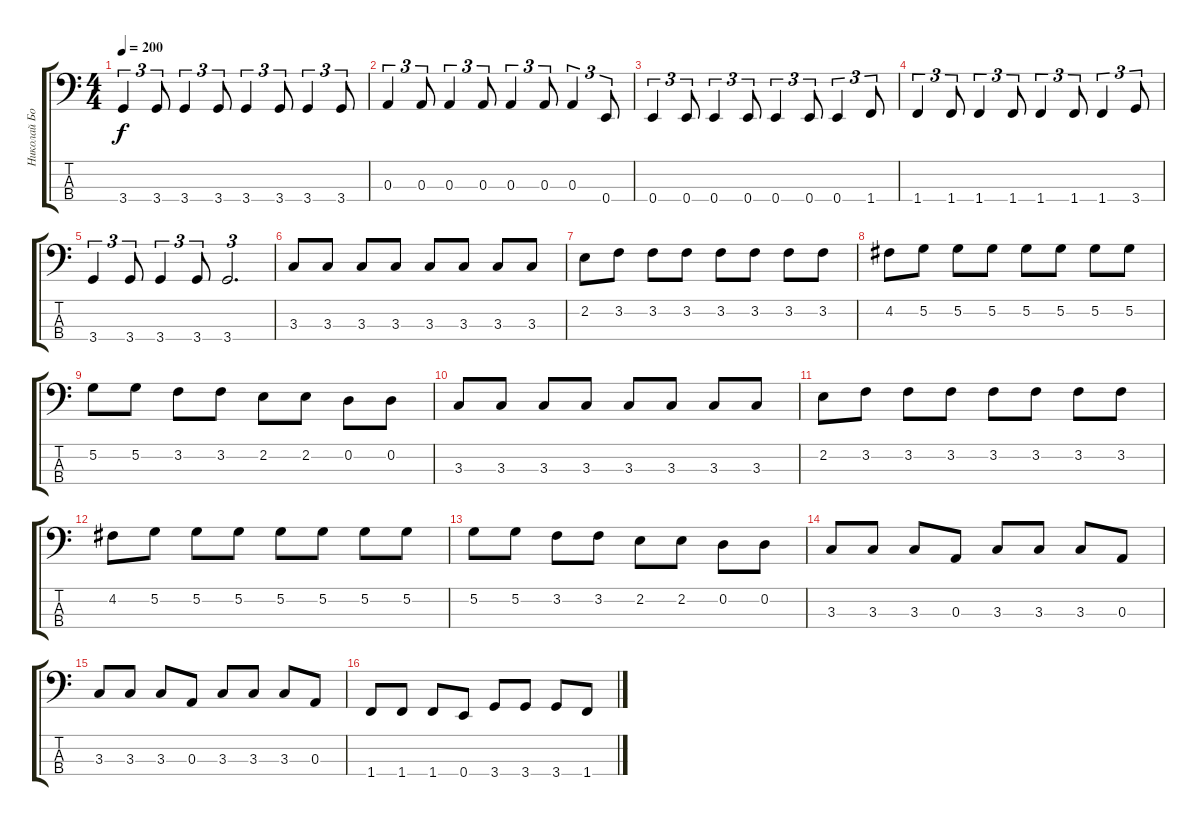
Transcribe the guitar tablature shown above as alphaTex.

\track ("Николай Богданов" "Николай Бо") {instrument electricbassfinger}
\staff {score tabs}
\tuning (G2 D2 A1 E1) {hide}
\ts (4 4)
\tempo 200
\clef f4
\ks c
3.4.4{tu (3 2) dy f} 3.4.8{tu (3 2)} 3.4.4{tu (3 2)} 3.4.8{tu (3 2)} 3.4.4{tu (3 2)} 3.4.8{tu (3 2)} 3.4.4{tu (3 2)} 3.4.8{tu (3 2)} |
0.3.4{tu (3 2)} 0.3.8{tu (3 2)} 0.3.4{tu (3 2)} 0.3.8{tu (3 2)} 0.3.4{tu (3 2)} 0.3.8{tu (3 2)} 0.3.4{tu (3 2)} 0.4.8{tu (3 2)} |
0.4.4{tu (3 2)} 0.4.8{tu (3 2)} 0.4.4{tu (3 2)} 0.4.8{tu (3 2)} 0.4.4{tu (3 2)} 0.4.8{tu (3 2)} 0.4.4{tu (3 2)} 1.4.8{tu (3 2)} |
1.4.4{tu (3 2)} 1.4.8{tu (3 2)} 1.4.4{tu (3 2)} 1.4.8{tu (3 2)} 1.4.4{tu (3 2)} 1.4.8{tu (3 2)} 1.4.4{tu (3 2)} 3.4.8{tu (3 2)} |
3.4.4{tu (3 2)} 3.4.8{tu (3 2)} 3.4.4{tu (3 2)} 3.4.8{tu (3 2)} 3.4.2{d tu (3 2)} |
3.3.8 3.3.8 3.3.8 3.3.8 3.3.8 3.3.8 3.3.8 3.3.8 |
2.2.8 3.2.8 3.2.8 3.2.8 3.2.8 3.2.8 3.2.8 3.2.8 |
4.2.8 5.2.8 5.2.8 5.2.8 5.2.8 5.2.8 5.2.8 5.2.8 |
5.2.8 5.2.8 3.2.8 3.2.8 2.2.8 2.2.8 0.2.8 0.2.8 |
3.3.8 3.3.8 3.3.8 3.3.8 3.3.8 3.3.8 3.3.8 3.3.8 |
2.2.8 3.2.8 3.2.8 3.2.8 3.2.8 3.2.8 3.2.8 3.2.8 |
4.2.8 5.2.8 5.2.8 5.2.8 5.2.8 5.2.8 5.2.8 5.2.8 |
5.2.8 5.2.8 3.2.8 3.2.8 2.2.8 2.2.8 0.2.8 0.2.8 |
3.3.8 3.3.8 3.3.8 0.3.8 3.3.8 3.3.8 3.3.8 0.3.8 |
3.3.8 3.3.8 3.3.8 0.3.8 3.3.8 3.3.8 3.3.8 0.3.8 |
1.4.8 1.4.8 1.4.8 0.4.8 3.4.8 3.4.8 3.4.8 1.4.8
